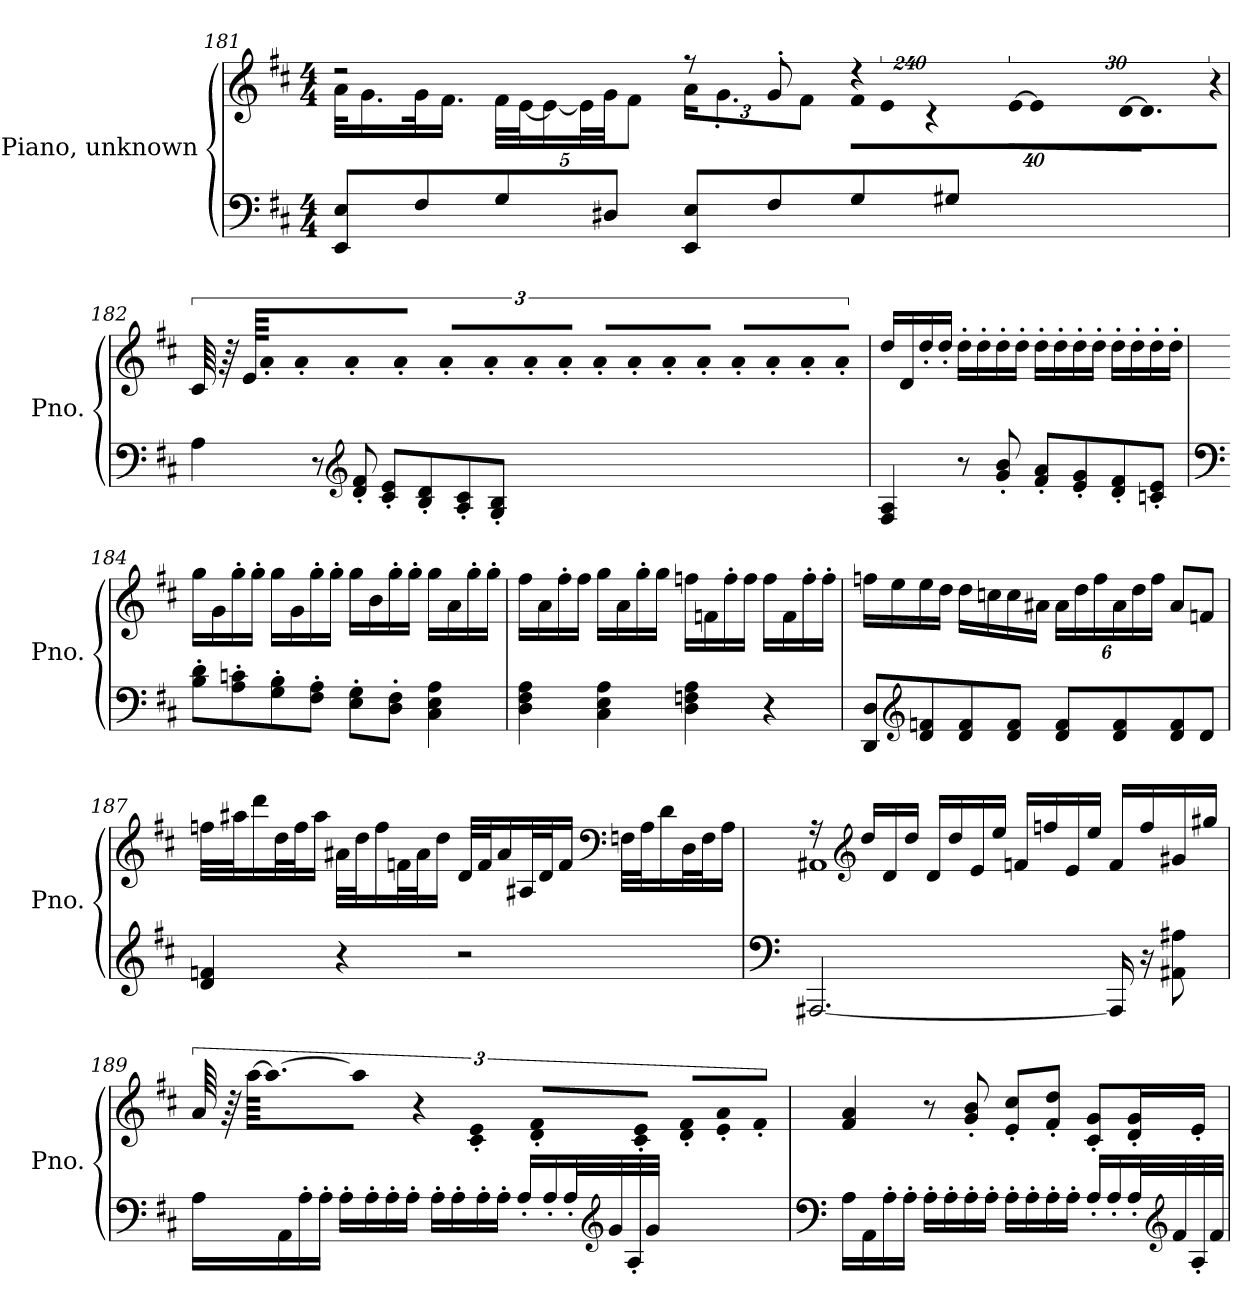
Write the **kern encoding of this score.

**kern	**kern
*part1	*part1
*staff2	*staff1
*I"Piano, unknown	*
*I'Pno.	*
*clefF4	*clefG2
*k[f#c#]	*k[f#c#]
*M4/4	*M4/4
=181	=181
*	*^
8EE/ 8E/L	2r	32a\KLL
.	.	16.g\
8F#/	.	32g\K
.	.	16.f#\JJ
*	*	*Xbrackettup
8G/	.	40f#\LLL
.	.	[40e\J
.	.	20e\_
.	.	40e\L]
8D#X/J	.	40g\JJ
.	.	10f#\J
8EE/ 8E/L	8r	24a\KL
.	.	12.g'\
8F#/	8g'/	.
.	.	12f#\J
*	*	*brackettup
!	!	!LO:N:vis=32
8G/	4r	640%23f#\KLL
!	!	!LO:N:vis=16
.	.	1920%137e\JJ
!	!	!LO:N:vis=64
.	.	960%17r
!	!	!LO:N:vis=64
8G#X/J	.	[960%17e\LLLL
!	!	!LO:N:vis=64
.	.	960%17e\]
.	.	1920ryy
!	!	!LO:N:vis=64
.	.	[960%17d\J
!	!	!LO:N:vis=32.
.	.	1920%103d\JJJ]
!	!	!LO:N:vis=64
.	.	960%17r
*	*v	*v
!!LO:LB:g=z
=182	=182
4A\	96c#/
.	96r
.	96e/KLLL
.	32a'/J
.	16a'/
.	16a'/
.	16a'/JJ
8r	16a'/LL
.	16a'/
*clefG2	*
8d/' 8f#/'	16a'/
.	16a'/JJ
8c#/' 8e/'L	16a'/LL
.	16a'/
8B/' 8d/'	16a'/
.	16a'/JJ
8A/' 8c#/'	16a'/LL
.	16a'/
8G/' 8B/'J	16a'/
.	16a'/JJ
=183	=183
4F#/ 4A/	16dd/LL
.	16d/
.	16dd'/
.	16dd'/JJ
8r	16dd'\LL
.	16dd'\
8g/' 8b/'	16dd'\
.	16dd'\JJ
8f#/' 8a/'L	16dd'\LL
.	16dd'\
8e/' 8g/'	16dd'\
.	16dd'\JJ
8d/' 8f#/'	16dd'\LL
.	16dd'\
8cn/' 8e/'J	16dd'\
.	16dd'\JJ
!!LO:PB:g=z
=184	=184
*clefF4	*
8B\' 8d\'L	16gg\LL
.	16g\
8A\' 8cn\'	16gg'\
.	16gg'\JJ
8G\' 8B\'	16gg\LL
.	16g\
8F#\' 8A\'J	16gg'\
.	16gg'\JJ
8E\' 8G\'L	16gg\LL
.	16b\
8D\' 8F#\'J	16gg'\
.	16gg'\JJ
4C#\ 4E\ 4A\	16gg\LL
.	16a\
.	16gg'\
.	16gg'\JJ
=185	=185
4D\ 4F#\ 4A\	16ff#\LL
.	16a\
.	16ff#'\
.	16ff#\JJ
4C#\ 4E\ 4A\	16gg\LL
.	16a\
.	16gg'\
.	16gg\JJ
4D\ 4Fn\ 4A\	16ffn\LL
.	16fn\
.	16ff'\
.	16ff\JJ
4r	16ff\LL
.	16f\
.	16ff'\
.	16ff'\JJ
!!LO:LB:g=z
=186	=186
8DD/ 8D/L	16ffn\LL
.	16ee\
*clefG2	*
8d/ 8fn/	16ee\
.	16dd\JJ
8d/ 8f/	16dd\LL
.	16ccn\
8d/ 8f/J	16cc\
.	16a#X\JJ
*	*Xbrackettup
8d/ 8f/L	24a#\LL
.	24dd\
.	24ff\
8d/ 8f/	24a#\
.	24dd\
.	24ff\JJ
8d/ 8f/	8a#/L
8d/J	8fn/J
!!LO:LB:g=z
=187	=187
4d/ 4fn/	32ffn\LLL
.	32aa#X\J
.	16ddd\
.	32dd\L
.	32ff\J
.	16aa#\JJ
4r	32a#X\LLL
.	32dd\J
.	16ff\
.	32fn\L
.	32a#\J
.	16dd\JJ
2r	32d/LLL
.	32f/J
.	16a#/
.	32A#X/L
.	32d/J
.	16f/JJ
*	*clefF4
.	32Fn\LLL
.	32A#\J
.	16d\
.	32D\L
.	32F\J
.	16A#\JJ
!!LO:LB:g=z
=188	=188
*clefF4	*
*	*^
[2.AAA#X/	16r	1AA#X
*	*clefG2	*
.	16dd/LL	.
.	16d/	.
.	16dd/JJ	.
.	16d/LL	.
.	16dd/	.
.	16e/	.
.	16ee/JJ	.
.	16fn/LL	.
.	16ffn/	.
.	16e/	.
.	16ee/JJ	.
16AAA#/]	16f/LL	.
16r	16ff/	.
8AA#X\ 8A#X\	16g#X/	.
.	16gg#X/JJ	.
*	*v	*v
=189	=189
*	*brackettup
16A\LL	96a/
.	96r
.	[96aa\KKLL
.	16.aa\J_
16AA\	.
16A'\	8aa\J]
16A'\JJ	.
16A'\LL	8r
16A'\	.
16A'\	8c#/' 8e/'
16A'\JJ	.
16A'\LL	8d/' 8f#/'L
16A'\	.
16A'\	8c#/' 8e/'J
16A'\JJ	.
16A'/LL	8d/' 8f#/'L
16A'/	.
32A'/L	16e/' 16a/'L
*clefG2	*
32g/	.
32A'/	16f#'/JJ
32g/JJJ	.
!!LO:LB:g=z
=190	=190
*clefF4	*
16A\LL	4f#/ 4a/
16AA\	.
16A'\	.
16A'\JJ	.
16A'\LL	8r
16A'\	.
16A'\	8g/' 8b/'
16A'\JJ	.
16A'\LL	8e/' 8cc#/'L
16A'\	.
16A'\	8f#/' 8dd/'J
16A'\JJ	.
16A'/LL	8c#/' 8g/'L
16A'/	.
32A'/L	16d/' 16g/'L
*clefG2	*
32f#/	.
32A'/	16e'/JJ
32f#/JJJ	.
=	=
*-	*-
